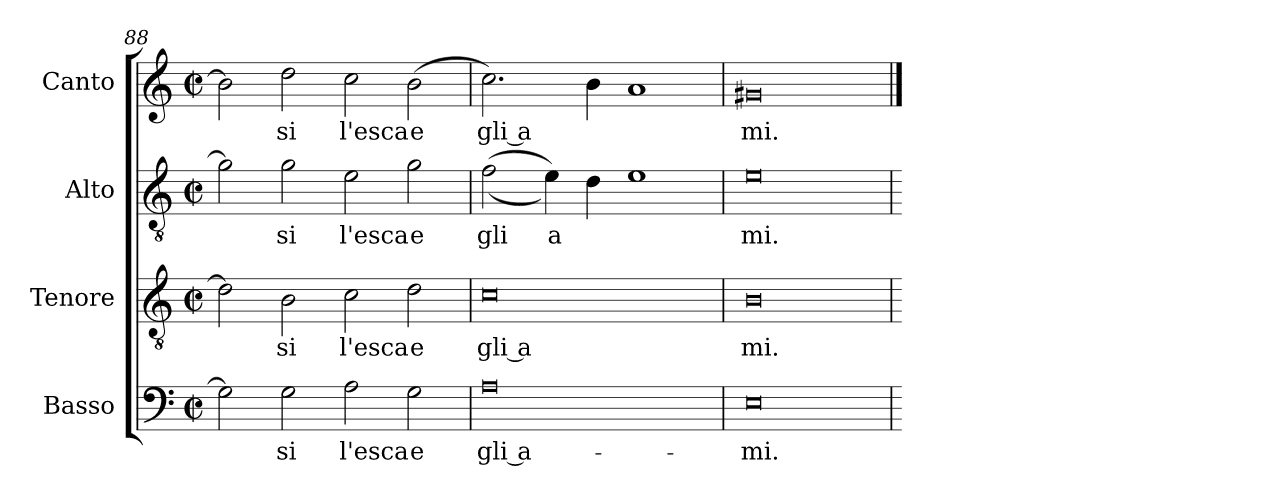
**kern	**text	**kern	**text	**kern	**text	**kern	**text
*part4	*part4	*part3	*part3	*part2	*part2	*part1	*part1
*staff4	*staff4	*staff3	*staff3	*staff2	*staff2	*staff1	*staff1
*I"Basso	*	*I"Tenore	*	*I"Alto	*	*I"Canto	*
*clefF4	*	*clefGv2	*	*clefGv2	*	*clefG2	*
*M2/2	*	*M2/2	*	*M2/2	*	*M2/2	*
*met(c|)	*	*met(c|)	*	*met(c|)	*	*met(c|)	*
=88	=88	=88	=88	=88	=88	=88	=88
2G\]	.	2d\]	.	2g\]	.	2b\]	.
!	!LO:LY:b:cj	!	!LO:LY:b:cj	!	!LO:LY:b:cj	!	!LO:LY:b:cj
2G\	-si	2B\	si	2g\	si	2dd\	si
!	!LO:LY:b	!	!LO:LY:b	!	!LO:LY:b	!	!LO:LY:b
2A\	l'esca	2c\	l'esca	2e\	l'esca	2cc\	l'esca
!	!LO:LY:b	!	!LO:LY:b	!	!LO:LY:b	!	!LO:LY:b
2G\	e	2d\	e	2g\	e	(<2b\	e
=89	=89	=89	=89	=89	=89	=89	=89
!	!LO:LY:b:rj	!	!LO:LY:b:rj	!	!LO:LY:b:cj	!	!LO:LY:b:cj
0A	gli a-	0c	gli a	(<(2f\	gli	(<2.cc\)	gli a
!	!	!	!	!	!LO:LY:b:rj	!	!
.	.	.	.	4e\))	a	.	.
.	.	.	.	4d\	.	4b\	.
.	.	.	.	1e	.	1a	.
=90	=90	=90	=90	=90	=90	=90	=90
!	!LO:LY:b:cj	!	!LO:LY:b:cj	!	!LO:LY:b:cj	!	!LO:LY:b:cj
0E	-mi.	0B	mi.	0e	mi.	0g#X	mi.
=	==	=	==	=	==	==	==
*-	*-	*-	*-	*-	*-	*-	*-
